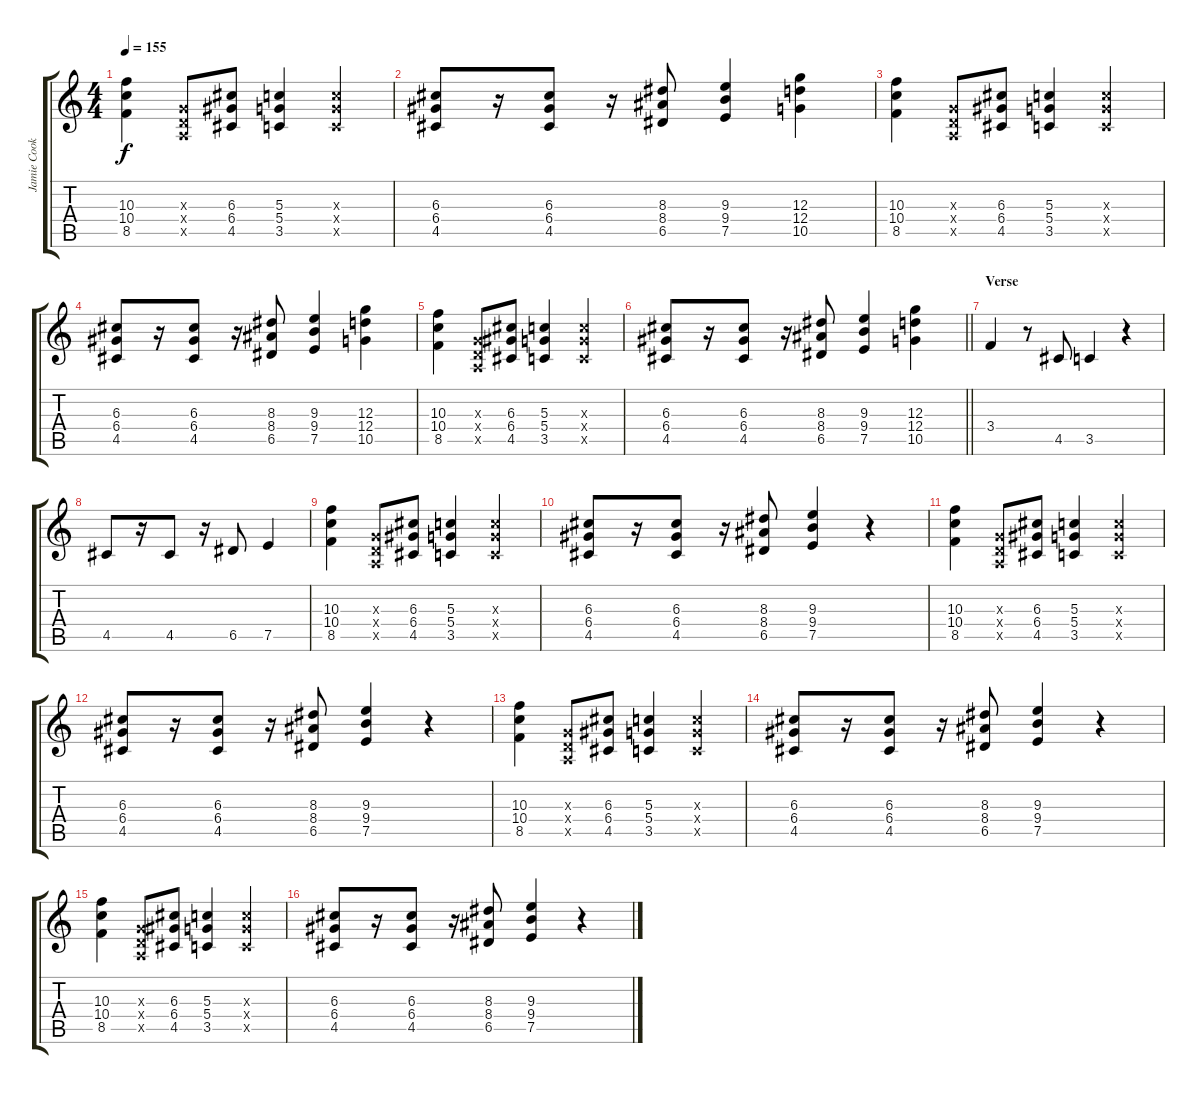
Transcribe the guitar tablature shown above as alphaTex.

\track ("Jamie Cook" "Jamie Cook") {instrument overdrivenguitar}
\staff {score tabs}
\tuning (E4 B3 G3 D3 A2 E2) {hide}
\ts (4 4)
\tempo 155
\clef g2
\ks c
(10.3 10.4 8.5).4{dy f} (0.3{x} 0.4{x} 0.5{x}).8 (6.3 6.4 4.5).8 (5.3 5.4 3.5).4 (5.3{x} 5.4{x} 3.5{x}).4 |
(6.3 6.4 4.5).8 r.16 (6.3 6.4 4.5).8 r.16 (8.3 8.4 6.5).8 (9.3 9.4 7.5).4 (12.3 12.4 10.5).4 |
(10.3 10.4 8.5).4 (0.3{x} 0.4{x} 0.5{x}).8 (6.3 6.4 4.5).8 (5.3 5.4 3.5).4 (5.3{x} 5.4{x} 3.5{x}).4 |
(6.3 6.4 4.5).8 r.16 (6.3 6.4 4.5).8 r.16 (8.3 8.4 6.5).8 (9.3 9.4 7.5).4 (12.3 12.4 10.5).4 |
(10.3 10.4 8.5).4 (0.3{x} 0.4{x} 0.5{x}).8 (6.3 6.4 4.5).8 (5.3 5.4 3.5).4 (5.3{x} 5.4{x} 3.5{x}).4 |
\barLineRight lightlight
(6.3 6.4 4.5).8 r.16 (6.3 6.4 4.5).8 r.16 (8.3 8.4 6.5).8 (9.3 9.4 7.5).4 (12.3 12.4 10.5).4 |
\section ("" "Verse")
3.4.4 r.8 4.5.8 3.5.4 r.4 |
4.5.8 r.16 4.5.8 r.16 6.5.8 7.5.4 |
(10.3 10.4 8.5).4{instrument electricguitarclean} (0.3{x} 0.4{x} 0.5{x}).8 (6.3 6.4 4.5).8 (5.3 5.4 3.5).4 (5.3{x} 5.4{x} 3.5{x}).4 |
(6.3 6.4 4.5).8 r.16 (6.3 6.4 4.5).8 r.16 (8.3 8.4 6.5).8 (9.3 9.4 7.5).4 r.4 |
(10.3 10.4 8.5).4 (0.3{x} 0.4{x} 0.5{x}).8 (6.3 6.4 4.5).8 (5.3 5.4 3.5).4 (5.3{x} 5.4{x} 3.5{x}).4 |
(6.3 6.4 4.5).8 r.16 (6.3 6.4 4.5).8 r.16 (8.3 8.4 6.5).8 (9.3 9.4 7.5).4 r.4 |
(10.3 10.4 8.5).4 (0.3{x} 0.4{x} 0.5{x}).8 (6.3 6.4 4.5).8 (5.3 5.4 3.5).4 (5.3{x} 5.4{x} 3.5{x}).4 |
(6.3 6.4 4.5).8 r.16 (6.3 6.4 4.5).8 r.16 (8.3 8.4 6.5).8 (9.3 9.4 7.5).4 r.4 |
(10.3 10.4 8.5).4 (0.3{x} 0.4{x} 0.5{x}).8 (6.3 6.4 4.5).8 (5.3 5.4 3.5).4 (5.3{x} 5.4{x} 3.5{x}).4 |
(6.3 6.4 4.5).8 r.16 (6.3 6.4 4.5).8 r.16 (8.3 8.4 6.5).8 (9.3 9.4 7.5).4 r.4
